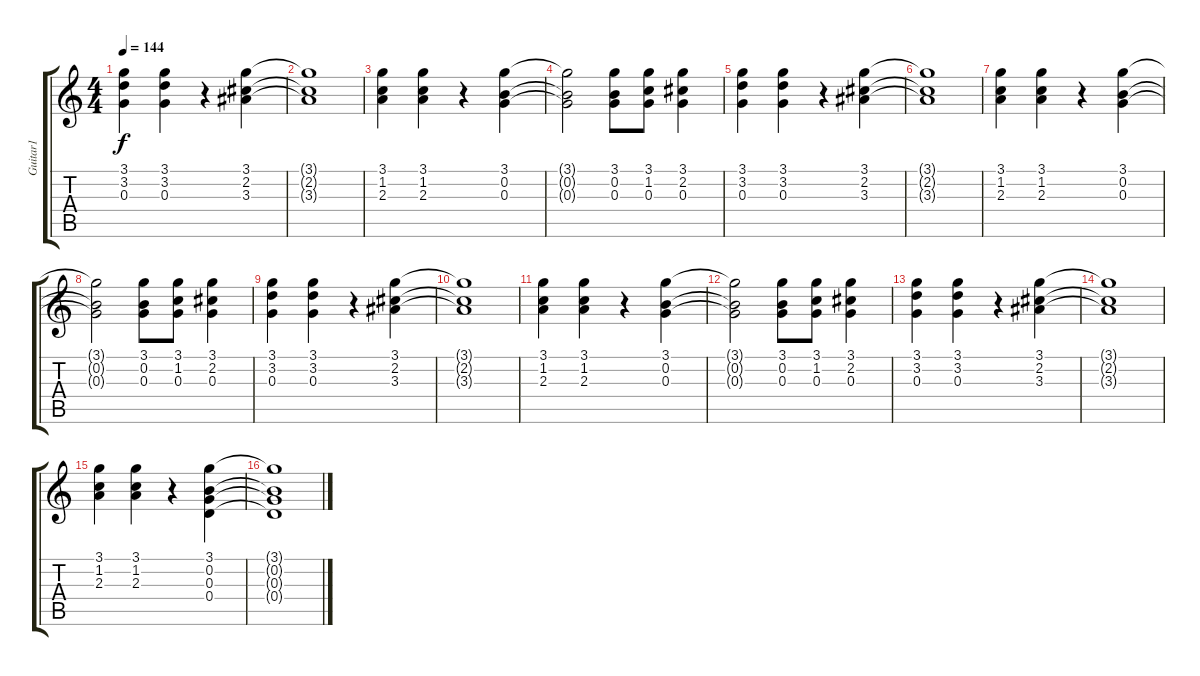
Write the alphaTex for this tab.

\track ("Guitar1             " "Guitar1   ") {instrument acousticguitarsteel}
\staff {score tabs}
\tuning (E4 B3 G3 D3 A2 E2) {hide}
\ts (4 4)
\tempo 144
\clef g2
\ks c
(3.1 3.2 0.3).4{dy f instrument acousticguitarsteel} (3.1 3.2 0.3).4 r.4 (3.1 2.2 3.3).4 |
(3.1{t} 2.2{t} 3.3{t}).1 |
(3.1 1.2 2.3).4 (3.1 1.2 2.3).4 r.4 (3.1 0.2 0.3).4 |
(3.1{t} 0.2{t} 0.3{t}).2 (3.1 0.2 0.3).8 (3.1 1.2 0.3).8 (3.1 2.2 0.3).4 |
(3.1 3.2 0.3).4 (3.1 3.2 0.3).4 r.4 (3.1 2.2 3.3).4 |
(3.1{t} 2.2{t} 3.3{t}).1 |
(3.1 1.2 2.3).4 (3.1 1.2 2.3).4 r.4 (3.1 0.2 0.3).4 |
(3.1{t} 0.2{t} 0.3{t}).2 (3.1 0.2 0.3).8 (3.1 1.2 0.3).8 (3.1 2.2 0.3).4 |
(3.1 3.2 0.3).4 (3.1 3.2 0.3).4 r.4 (3.1 2.2 3.3).4 |
(3.1{t} 2.2{t} 3.3{t}).1 |
(3.1 1.2 2.3).4 (3.1 1.2 2.3).4 r.4 (3.1 0.2 0.3).4 |
(3.1{t} 0.2{t} 0.3{t}).2 (3.1 0.2 0.3).8 (3.1 1.2 0.3).8 (3.1 2.2 0.3).4 |
(3.1 3.2 0.3).4 (3.1 3.2 0.3).4 r.4 (3.1 2.2 3.3).4 |
(3.1{t} 2.2{t} 3.3{t}).1 |
(3.1 1.2 2.3).4 (3.1 1.2 2.3).4 r.4 (3.1 0.2 0.3 0.4).4 |
(3.1{t} 0.2{t} 0.3{t} 0.4{t}).1
